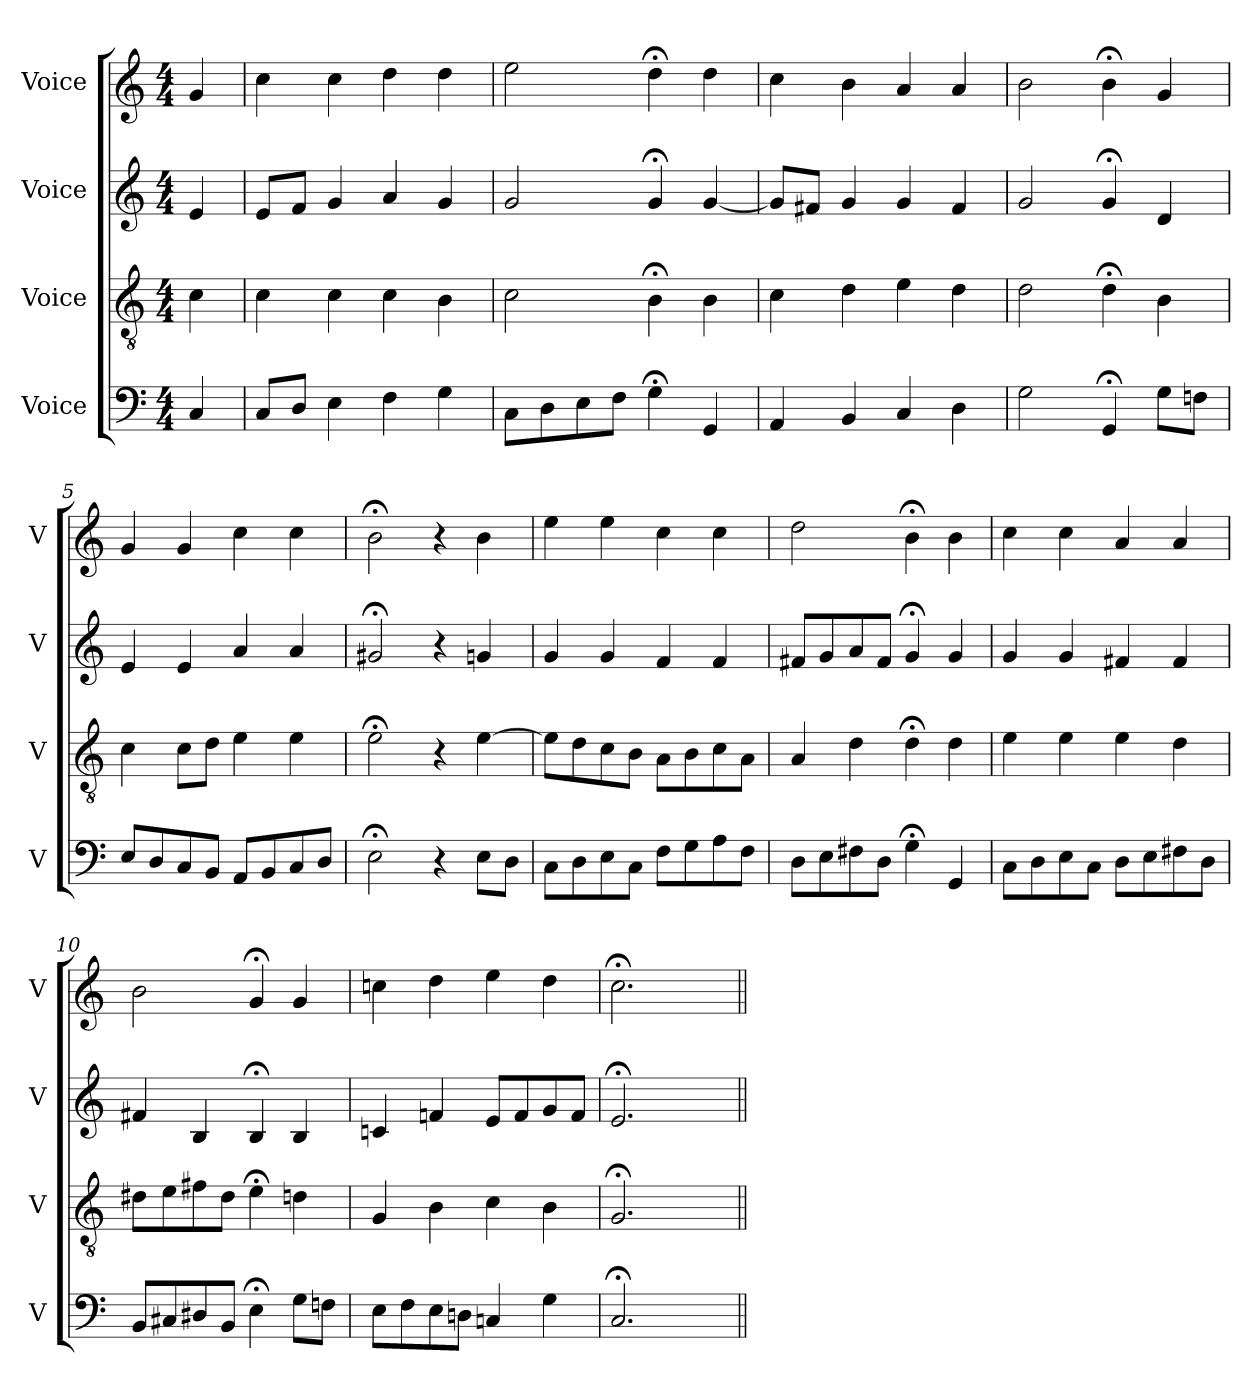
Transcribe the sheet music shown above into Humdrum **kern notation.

**kern	**kern	**kern	**kern
*part4	*part3	*part2	*part1
*staff4	*staff3	*staff2	*staff1
*I"Voice	*I"Voice	*I"Voice	*I"Voice
*I'V	*I'V	*I'V	*I'V
*clefF4	*clefGv2	*clefG2	*clefG2
*k[]	*k[]	*k[]	*k[]
*M4/4	*M4/4	*M4/4	*M4/4
*MM100	*MM100	*MM100	*MM100
=	=	=	=
4C/	4c\	4e/	4g/
=1	=1	=1	=1
8C/L	4c\	8e/L	4cc\
8D/J	.	8f/J	.
4E\	4c\	4g/	4cc\
4F\	4c\	4a/	4dd\
4G\	4B\	4g/	4dd\
=2	=2	=2	=2
8C\L	2c\	2g/	2ee\
8D\	.	.	.
8E\	.	.	.
8F\J	.	.	.
4G;\	4B;\	4g;/	4dd;\
4GG/	4B\	[4g/	4dd\
=3	=3	=3	=3
4AA/	4c\	8g/L]	4cc\
.	.	8f#X/J	.
4BB/	4d\	4g/	4b\
4C/	4e\	4g/	4a/
4D\	4d\	4f#/	4a/
=4	=4	=4	=4
2G\	2d\	2g/	2b\
4GG;/	4d;\	4g;/	4b;\
8G\L	4B\	4d/	4g/
8Fn\J	.	.	.
!!LO:LB:g=z
=5	=5	=5	=5
8E/L	4c\	4e/	4g/
8D/	.	.	.
8C/	8c\L	4e/	4g/
8BB/J	8d\J	.	.
8AA/L	4e\	4a/	4cc\
8BB/	.	.	.
8C/	4e\	4a/	4cc\
8D/J	.	.	.
=6	=6	=6	=6
2E;\	2e;\	2g#X;/	2b;\
4r	4r	4r	4r
8E\L	[4e\	4gn/	4b\
8D\J	.	.	.
=7	=7	=7	=7
8C\L	8e\L]	4g/	4ee\
8D\	8d\	.	.
8E\	8c\	4g/	4ee\
8C\J	8B\J	.	.
8F\L	8A\L	4f/	4cc\
8G\	8B\	.	.
8A\	8c\	4f/	4cc\
8F\J	8A\J	.	.
=8	=8	=8	=8
8D\L	4A/	8f#X/L	2dd\
8E\	.	8g/	.
8F#X\	4d\	8a/	.
8D\J	.	8f#/J	.
4G;\	4d;\	4g;/	4b;\
4GG/	4d\	4g/	4b\
!!LO:LB:g=z
=9	=9	=9	=9
8C\L	4e\	4g/	4cc\
8D\	.	.	.
8E\	4e\	4g/	4cc\
8C\J	.	.	.
8D\L	4e\	4f#X/	4a/
8E\	.	.	.
8F#X\	4d\	4f#/	4a/
8D\J	.	.	.
=10	=10	=10	=10
8BB/L	8d#X\L	4f#X/	2b\
8C#X/	8e\	.	.
8D#X/	8f#X\	4B/	.
8BB/J	8d#\J	.	.
4E;\	4e;\	4B;/	4g;/
8G\L	4dn\	4B/	4g/
8Fn\J	.	.	.
=11	=11	=11	=11
8E\L	4G/	4cn/	4ccn\
8F\	.	.	.
8E\	4B\	4fn/	4dd\
8Dn\J	.	.	.
4Cn/	4c\	8e/L	4ee\
.	.	8f/	.
4G\	4B\	8g/	4dd\
.	.	8f/J	.
=12	=12	=12	=12
2.C;/	2.G;/	2.e;/	2.cc;\
4ryy	4ryy	4ryy	4ryy
=||	=||	=||	=||
*-	*-	*-	*-
